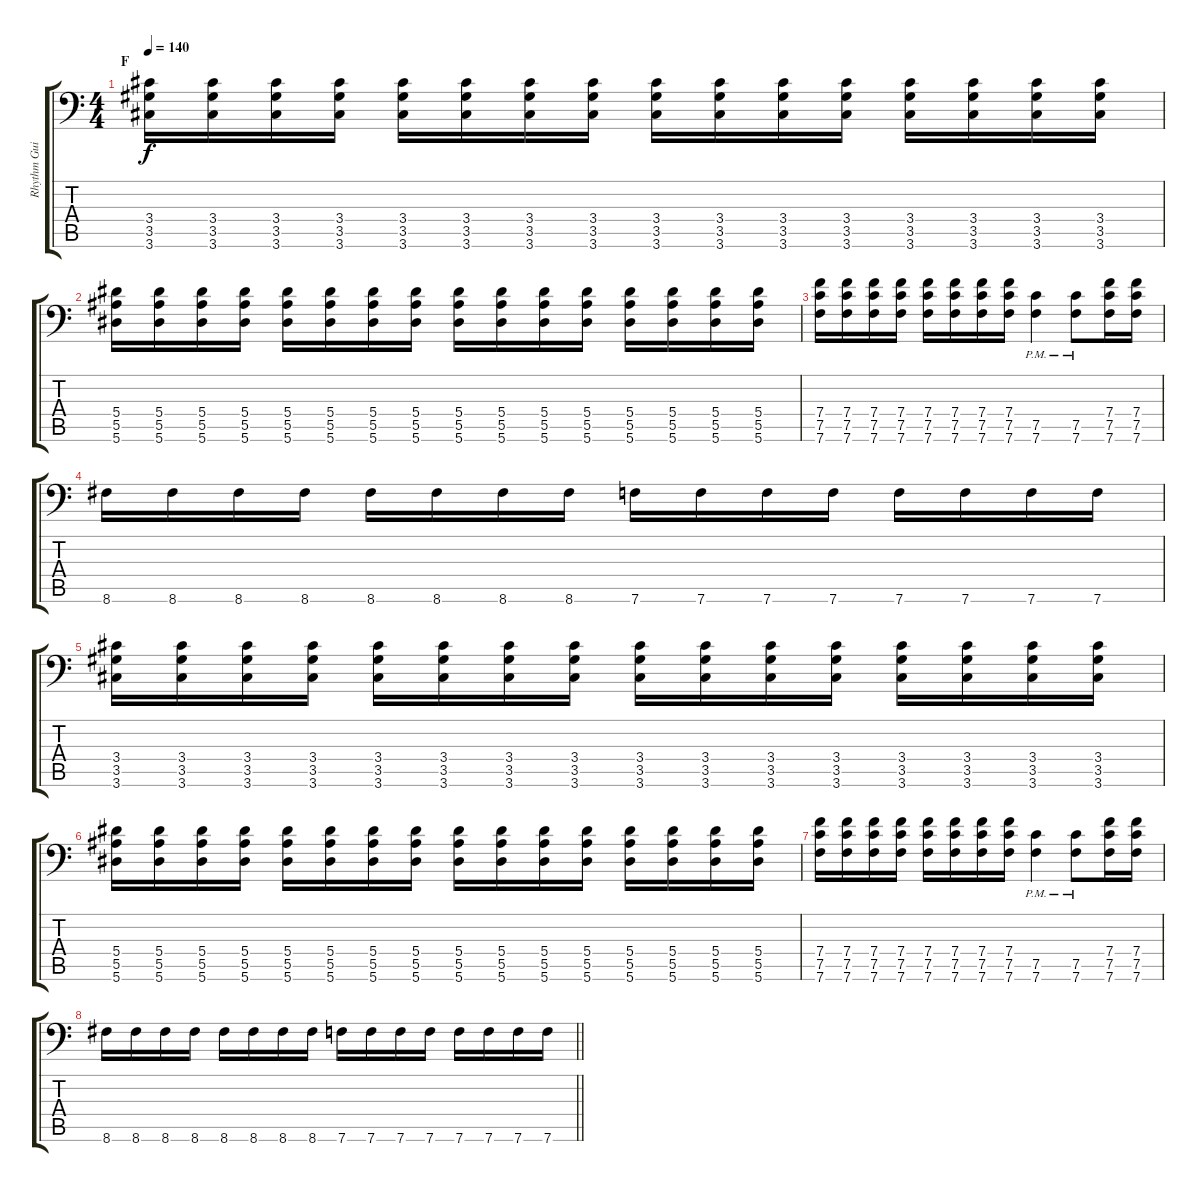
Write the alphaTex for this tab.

\track ("Rhythm Guitar: Chris Di Carlo" "Rhythm Gui") {instrument distortionguitar}
\staff {score tabs}
\tuning (C4 G3 Eb3 Bb2 F2 Bb1) {hide}
\ts (4 4)
\section ("" "F")
\tempo 140
\clef f4
\ks c
(3.4 3.5 3.6).16{dy f} (3.4 3.5 3.6).16 (3.4 3.5 3.6).16 (3.4 3.5 3.6).16 (3.4 3.5 3.6).16 (3.4 3.5 3.6).16 (3.4 3.5 3.6).16 (3.4 3.5 3.6).16 (3.4 3.5 3.6).16 (3.4 3.5 3.6).16 (3.4 3.5 3.6).16 (3.4 3.5 3.6).16 (3.4 3.5 3.6).16 (3.4 3.5 3.6).16 (3.4 3.5 3.6).16 (3.4 3.5 3.6).16 |
(5.4 5.5 5.6).16 (5.4 5.5 5.6).16 (5.4 5.5 5.6).16 (5.4 5.5 5.6).16 (5.4 5.5 5.6).16 (5.4 5.5 5.6).16 (5.4 5.5 5.6).16 (5.4 5.5 5.6).16 (5.4 5.5 5.6).16 (5.4 5.5 5.6).16 (5.4 5.5 5.6).16 (5.4 5.5 5.6).16 (5.4 5.5 5.6).16 (5.4 5.5 5.6).16 (5.4 5.5 5.6).16 (5.4 5.5 5.6).16 |
(7.4 7.5 7.6).16 (7.4 7.5 7.6).16 (7.4 7.5 7.6).16 (7.4 7.5 7.6).16 (7.4 7.5 7.6).16 (7.4 7.5 7.6).16 (7.4 7.5 7.6).16 (7.4 7.5 7.6).16 (7.5{pm} 7.6{pm}).4 (7.5{pm} 7.6{pm}).8 (7.4 7.5 7.6).16 (7.4 7.5 7.6).16 |
8.6.16 8.6.16 8.6.16 8.6.16 8.6.16 8.6.16 8.6.16 8.6.16 7.6.16 7.6.16 7.6.16 7.6.16 7.6.16 7.6.16 7.6.16 7.6.16 |
(3.4 3.5 3.6).16 (3.4 3.5 3.6).16 (3.4 3.5 3.6).16 (3.4 3.5 3.6).16 (3.4 3.5 3.6).16 (3.4 3.5 3.6).16 (3.4 3.5 3.6).16 (3.4 3.5 3.6).16 (3.4 3.5 3.6).16 (3.4 3.5 3.6).16 (3.4 3.5 3.6).16 (3.4 3.5 3.6).16 (3.4 3.5 3.6).16 (3.4 3.5 3.6).16 (3.4 3.5 3.6).16 (3.4 3.5 3.6).16 |
(5.4 5.5 5.6).16 (5.4 5.5 5.6).16 (5.4 5.5 5.6).16 (5.4 5.5 5.6).16 (5.4 5.5 5.6).16 (5.4 5.5 5.6).16 (5.4 5.5 5.6).16 (5.4 5.5 5.6).16 (5.4 5.5 5.6).16 (5.4 5.5 5.6).16 (5.4 5.5 5.6).16 (5.4 5.5 5.6).16 (5.4 5.5 5.6).16 (5.4 5.5 5.6).16 (5.4 5.5 5.6).16 (5.4 5.5 5.6).16 |
(7.4 7.5 7.6).16 (7.4 7.5 7.6).16 (7.4 7.5 7.6).16 (7.4 7.5 7.6).16 (7.4 7.5 7.6).16 (7.4 7.5 7.6).16 (7.4 7.5 7.6).16 (7.4 7.5 7.6).16 (7.5{pm} 7.6{pm}).4 (7.5{pm} 7.6{pm}).8 (7.4 7.5 7.6).16 (7.4 7.5 7.6).16 |
\barLineRight lightlight
8.6.16 8.6.16 8.6.16 8.6.16 8.6.16 8.6.16 8.6.16 8.6.16 7.6.16 7.6.16 7.6.16 7.6.16 7.6.16 7.6.16 7.6.16 7.6.16
